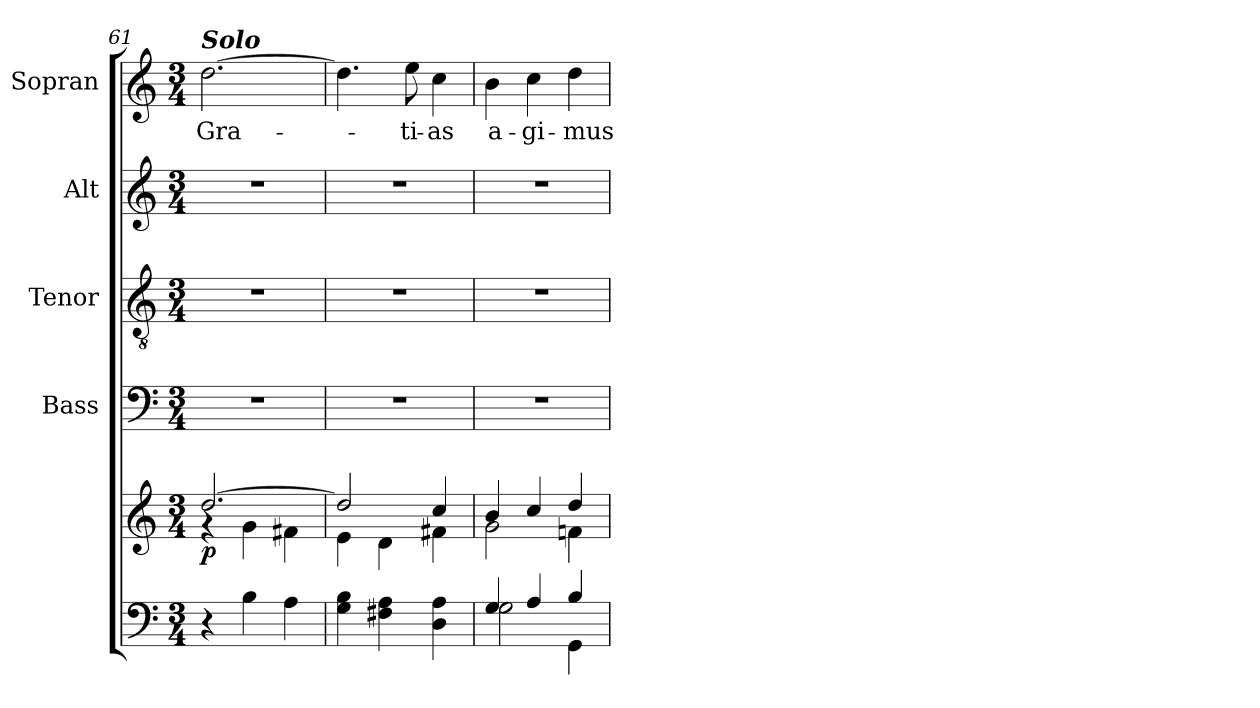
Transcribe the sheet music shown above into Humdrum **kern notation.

**kern	**kern	**dynam	**kern	**kern	**kern	**kern	**text
*part5	*part5	*part5	*part4	*part3	*part2	*part1	*part1
*staff6	*staff5	*staff5/6	*staff4	*staff3	*staff2	*staff1	*staff1
*	*	*	*I"Bass	*I"Tenor	*I"Alt	*I"Sopran	*
*	*	*	*I'B.	*I'T.	*I'A.	*I'S.	*
*clefF4	*clefG2	*	*clefF4	*clefGv2	*clefG2	*clefG2	*
*k[]	*k[]	*	*k[]	*k[]	*k[]	*k[]	*
*C:	*C:	*	*C:	*C:	*C:	*C:	*
*M3/4	*M3/4	*	*M3/4	*M3/4	*M3/4	*M3/4	*
=61	=61	=61	=61	=61	=61	=61	=61
*	*^	*	*	*	*	*	*
!	!	!	!	!	!	!	!LO:TX:a:Bi:t=Solo	!
!	!	!	!LO:DY:b	!	!	!	!	!LO:LY:b
4r	[>2.dd/	4rf	p	2.r	2.r	2.r	[2.dd\	Gra-
4B\	.	4g\	.	.	.	.	.	.
4A\	.	4f#X\	.	.	.	.	.	.
=62	=62	=62	=62	=62	=62	=62	=62	=62
4G\ 4B\	2dd/]	4e\	.	2.r	2.r	2.r	4.dd\]	.
4F#X\ 4A\	.	4d\	.	.	.	.	.	.
!	!	!	!	!	!	!	!	!LO:LY:b
.	.	.	.	.	.	.	8ee\	-ti-
!	!	!	!	!	!	!	!	!LO:LY:b
4D\ 4A\	4cc/	4f#X\	.	.	.	.	4cc\	-as
=63	=63	=63	=63	=63	=63	=63	=63	=63
*^	*	*	*	*	*	*	*	*
!	!	!	!	!	!	!	!	!	!LO:LY:b
4G/	2G\	4b/	2g\	.	2.r	2.r	2.r	4b\	a-
!	!	!	!	!	!	!	!	!	!LO:LY:b
4A/	.	4cc/	.	.	.	.	.	4cc\	-gi-
!	!	!	!	!	!	!	!	!	!LO:LY:b
4B/	4GG\	4dd/	4fn\	.	.	.	.	4dd\	-mus
*v	*v	*	*	*	*	*	*	*	*
*	*v	*v	*	*	*	*	*	*
=	=	=	=	=	=	=	=
*-	*-	*-	*-	*-	*-	*-	*-
